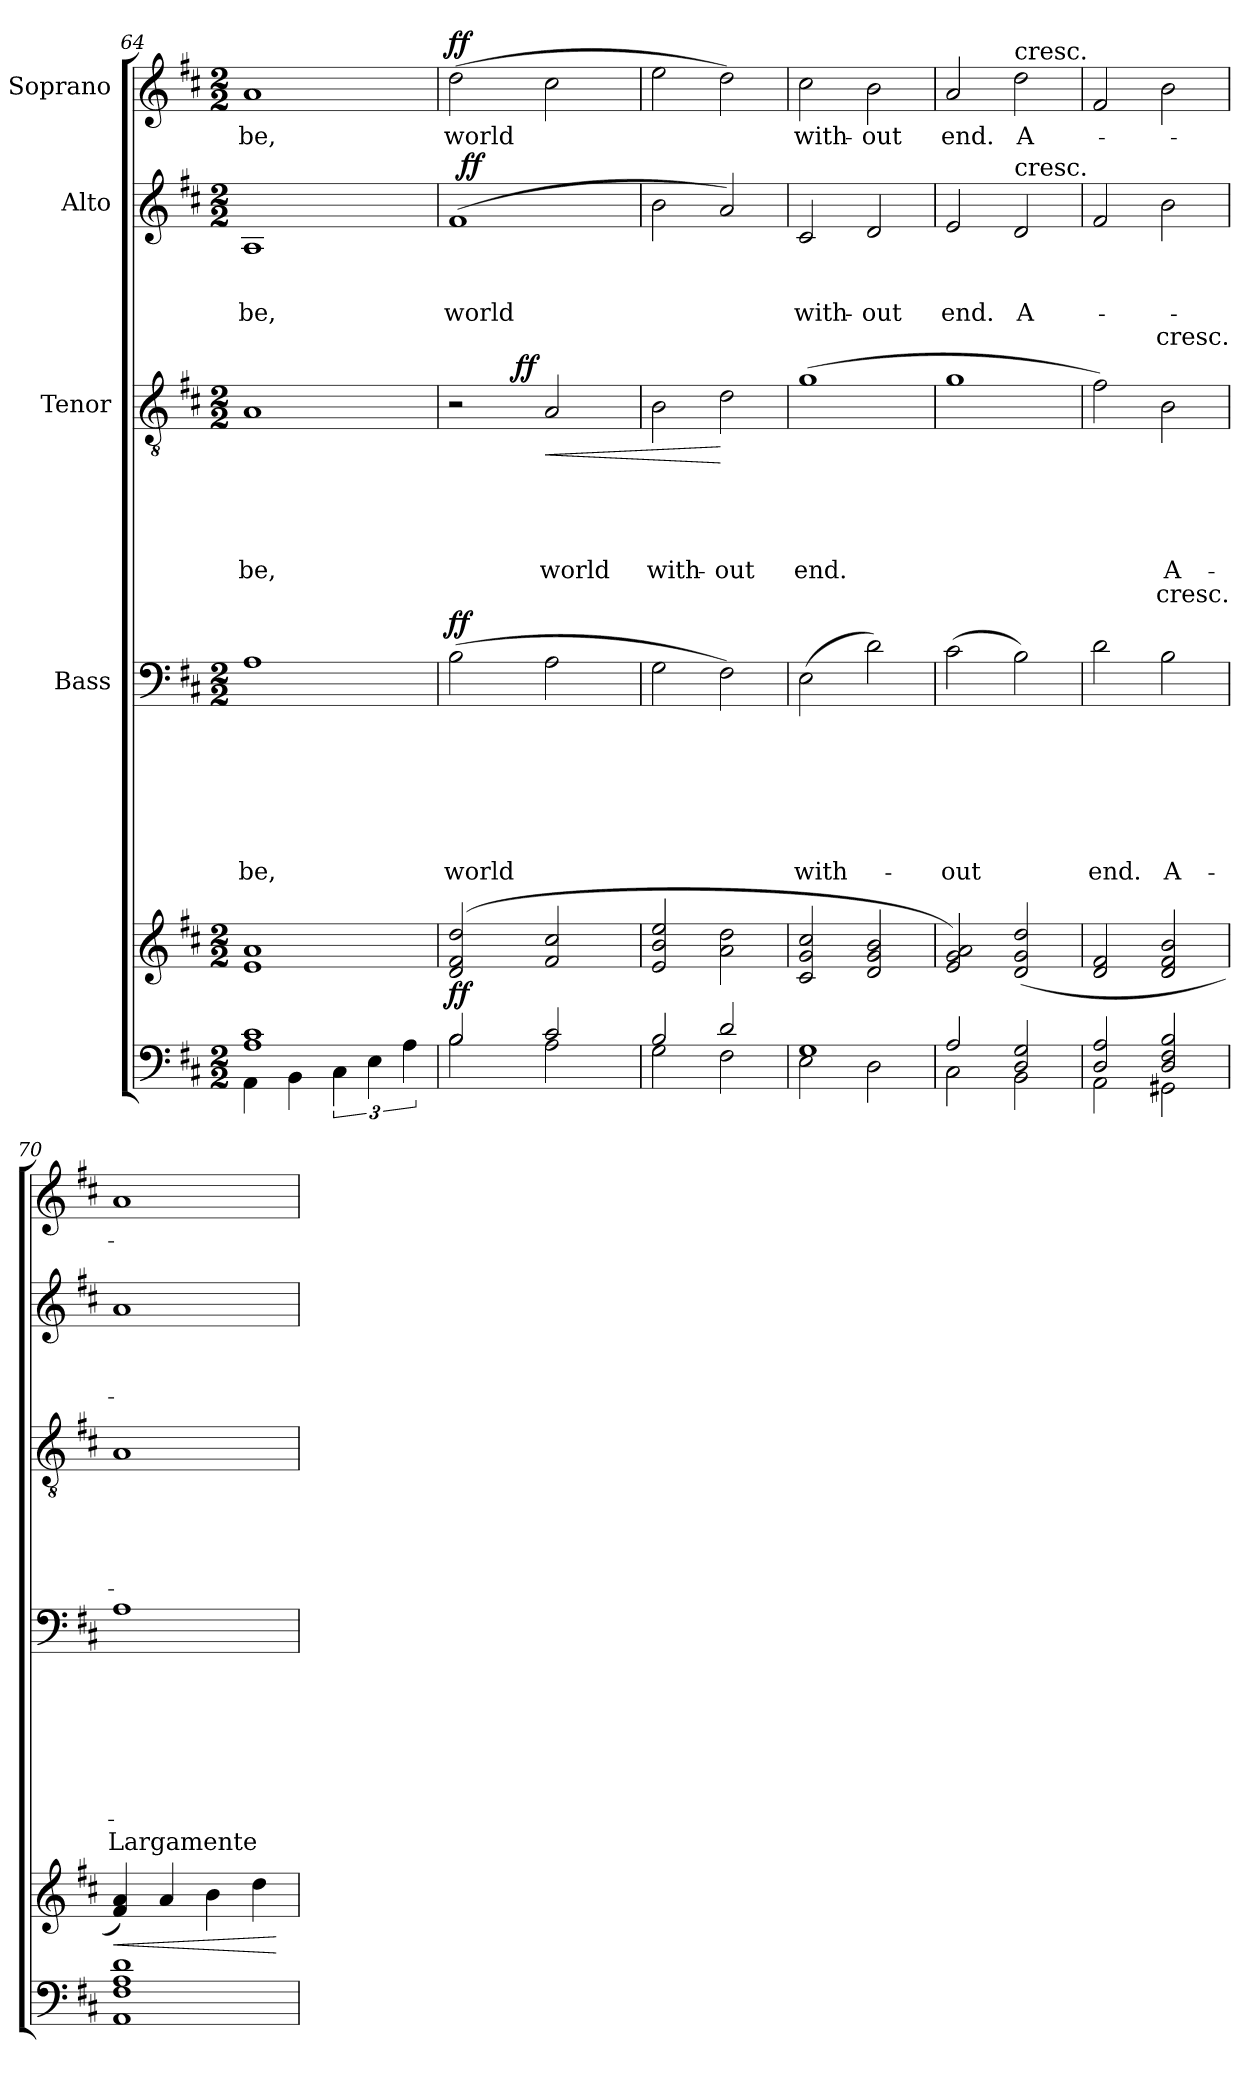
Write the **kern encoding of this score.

**kern	**kern	**dynam	**kern	**text	**text	**text	**text	**text	**text	**text	**text	**dynam	**kern	**text	**text	**text	**text	**text	**text	**dynam	**kern	**text	**text	**text	**text	**dynam	**kern	**text	**dynam
*part5	*part5	*part5	*part4	*part4	*part4	*part4	*part4	*part4	*part4	*part4	*part4	*part4	*part3	*part3	*part3	*part3	*part3	*part3	*part3	*part3	*part2	*part2	*part2	*part2	*part2	*part2	*part1	*part1	*part1
*staff6	*staff5	*staff5/6	*staff4	*staff4	*staff4	*staff4	*staff4	*staff4	*staff4	*staff4	*staff4	*staff4	*staff3	*staff3	*staff3	*staff3	*staff3	*staff3	*staff3	*staff3	*staff2	*staff2	*staff2	*staff2	*staff2	*staff2	*staff1	*staff1	*staff1
*	*	*	*I"Bass	*	*	*	*	*	*	*	*	*	*I"Tenor	*	*	*	*	*	*	*	*I"Alto	*	*	*	*	*	*I"Soprano	*	*
*clefF4	*clefG2	*	*clefF4	*	*	*	*	*	*	*	*	*	*clefGv2	*	*	*	*	*	*	*	*clefG2	*	*	*	*	*	*clefG2	*	*
*k[f#c#]	*k[f#c#]	*	*k[f#c#]	*	*	*	*	*	*	*	*	*	*k[f#c#]	*	*	*	*	*	*	*	*k[f#c#]	*	*	*	*	*	*k[f#c#]	*	*
*D:	*D:	*	*D:	*	*	*	*	*	*	*	*	*	*D:	*	*	*	*	*	*	*	*D:	*	*	*	*	*	*D:	*	*
*M2/2	*M2/2	*	*M2/2	*	*	*	*	*	*	*	*	*	*M2/2	*	*	*	*	*	*	*	*M2/2	*	*	*	*	*	*M2/2	*	*
=64	=64	=64	=64	=64	=64	=64	=64	=64	=64	=64	=64	=64	=64	=64	=64	=64	=64	=64	=64	=64	=64	=64	=64	=64	=64	=64	=64	=64	=64
*^	*	*	*	*	*	*	*	*	*	*	*	*	*	*	*	*	*	*	*	*	*	*	*	*	*	*	*	*	*
!	!	!	!	!	!	!	!	!	!	!	!LO:LY:b	!	!	!	!	!	!	!	!LO:LY:b	!	!	!	!	!	!LO:LY:b	!	!	!	!LO:LY:b	!
1A 1c#	4AA\	1e 1a	.	1A	.	.	.	.	.	.	be,	.	.	1A	.	.	.	.	be,	.	.	1A	.	.	be,	.	.	1a	be,	.
.	4BB\	.	.	.	.	.	.	.	.	.	.	.	.	.	.	.	.	.	.	.	.	.	.	.	.	.	.	.	.	.
.	6C#\	.	.	.	.	.	.	.	.	.	.	.	.	.	.	.	.	.	.	.	.	.	.	.	.	.	.	.	.	.
.	6E\	.	.	.	.	.	.	.	.	.	.	.	.	.	.	.	.	.	.	.	.	.	.	.	.	.	.	.	.	.
.	6A\	.	.	.	.	.	.	.	.	.	.	.	.	.	.	.	.	.	.	.	.	.	.	.	.	.	.	.	.	.
=65	=65	=65	=65	=65	=65	=65	=65	=65	=65	=65	=65	=65	=65	=65	=65	=65	=65	=65	=65	=65	=65	=65	=65	=65	=65	=65	=65	=65	=65	=65
!	!	!	!LO:DY:b	!	!	!	!	!	!	!	!LO:LY:b	!	!LO:DY:a	!	!	!	!	!	!	!	!	!	!	!	!LO:LY:b	!	!	!	!LO:LY:b	!LO:DY:a
*	*	*	*	*	*	*	*	*	*	*	*	*	*	*^	*	*	*	*	*	*	*	*^	*	*	*	*	*	*	*	*
2B/	2B\	(2d/ 2f#/ 2dd/	ff	(>2B\	.	.	.	.	.	.	world	.	ff	2r	4.ryy	.	.	.	.	.	.	.	(>1f#	32ryy	.	.	world	.	.	(>2dd\	world	ff
!	!	!	!	!	!	!	!	!	!	!	!	!	!	!	!	!	!	!	!	!	!	!	!	!	!	!	!	!	!LO:DY:a	!	!	!
.	.	.	.	.	.	.	.	.	.	.	.	.	.	.	.	.	.	.	.	.	.	.	.	2ryy	.	.	.	.	ff	.	.	.
!	!	!	!	!	!	!	!	!	!	!	!	!	!	!	!	!	!	!	!	!	!	!LO:DY:a	!	!	!	!	!	!	!	!	!	!
.	.	.	.	.	.	.	.	.	.	.	.	.	.	.	2ryy	.	.	.	.	.	.	ff	.	.	.	.	.	.	.	.	.	.
!	!	!	!	!	!	!	!	!	!	!	!	!	!	!	!	!	!	!	!	!LO:LY:b	!	!LO:HP:b	!	!	!	!	!	!	!	!	!	!
2c#/	2A\	2f#/ 2cc#/	.	2A\	.	.	.	.	.	.	.	.	.	2A/	.	.	.	.	.	world	.	<	.	.	.	.	.	.	.	2cc#\	.	.
.	.	.	.	.	.	.	.	.	.	.	.	.	.	.	.	.	.	.	.	.	.	.	.	4...ryy	.	.	.	.	.	.	.	.
.	.	.	.	.	.	.	.	.	.	.	.	.	.	.	8ryy	.	.	.	.	.	.	.	.	.	.	.	.	.	.	.	.	.
=66	=66	=66	=66	=66	=66	=66	=66	=66	=66	=66	=66	=66	=66	=66	=66	=66	=66	=66	=66	=66	=66	=66	=66	=66	=66	=66	=66	=66	=66	=66	=66	=66
!	!	!	!	!	!	!	!	!	!	!	!	!	!	!	!	!	!	!	!	!LO:LY:b	!	!	!	!	!	!	!	!	!	!	!	!
*	*	*	*	*	*	*	*	*	*	*	*	*	*	*v	*v	*	*	*	*	*	*	*	*	*	*	*	*	*	*	*	*	*
*	*	*	*	*	*	*	*	*	*	*	*	*	*	*	*	*	*	*	*	*	*	*v	*v	*	*	*	*	*	*	*	*
2B/	2G\	2e/ 2b/ 2ee/	.	2G\	.	.	.	.	.	.	.	.	.	2B\	.	.	.	.	with-	.	.	2b\	.	.	.	.	.	2ee\	.	.
!	!	!	!	!	!	!	!	!	!	!	!	!	!	!	!	!	!	!	!LO:LY:b	!	!	!	!	!	!	!	!	!	!	!
2d/	2F#\	2a\ 2dd\	.	2F#\)	.	.	.	.	.	.	.	.	.	2d\	.	.	.	.	-out	.	[	2a/)	.	.	.	.	.	2dd\)	.	.
!!LO:LB:g=z
=67	=67	=67	=67	=67	=67	=67	=67	=67	=67	=67	=67	=67	=67	=67	=67	=67	=67	=67	=67	=67	=67	=67	=67	=67	=67	=67	=67	=67	=67	=67
!	!	!	!	!	!	!	!	!	!	!	!LO:LY:b	!	!	!	!	!	!	!	!LO:LY:b	!	!	!	!	!	!LO:LY:b	!	!	!	!LO:LY:b	!
1G	2E\	2c#/ 2g/ 2cc#/	.	(>2E\	.	.	.	.	.	.	with-	.	.	(>1g	.	.	.	.	end.	.	.	2c#/	.	.	with-	.	.	2cc#\	with-	.
!	!	!	!	!	!	!	!	!	!	!	!	!	!	!	!	!	!	!	!	!	!	!	!	!	!LO:LY:b	!	!	!	!LO:LY:b	!
.	2D\	2d/ 2g/ 2b/	.	2d\)	.	.	.	.	.	.	.	.	.	.	.	.	.	.	.	.	.	2d/	.	.	-out	.	.	2b\	-out	.
=68	=68	=68	=68	=68	=68	=68	=68	=68	=68	=68	=68	=68	=68	=68	=68	=68	=68	=68	=68	=68	=68	=68	=68	=68	=68	=68	=68	=68	=68	=68
!	!	!	!	!	!	!	!	!	!	!	!LO:LY:b	!	!	!	!	!	!	!	!	!	!	!	!	!	!LO:LY:b	!	!	!	!LO:LY:b	!
2A/	2C#\	2e/ 2g/ 2a/)	.	(>2c#\	.	.	.	.	.	.	-out	.	.	1g	.	.	.	.	.	.	.	2e/	.	.	end.	.	.	2a/	end.	.
!	!	!	!	!	!	!	!	!	!	!	!	!	!	!	!	!	!	!	!	!	!	!	!	!	!	!	!	!LO:TX:a:t=cresc.	!	!
!	!	!	!	!	!	!	!	!	!	!	!	!	!	!	!	!	!	!	!	!	!	!LO:TX:a:t=cresc.	!	!	!	!	!	!	!	!
!	!	!	!	!	!	!	!	!	!	!	!	!	!	!	!	!	!	!	!	!	!	!	!	!	!LO:LY:b	!	!	!	!LO:LY:b	!
2D/ 2G/	2BB\	(2d/ 2g/ 2dd/	.	2B\)	.	.	.	.	.	.	.	.	.	.	.	.	.	.	.	.	.	2d/	.	.	A-	.	.	2dd\	A-	.
=69	=69	=69	=69	=69	=69	=69	=69	=69	=69	=69	=69	=69	=69	=69	=69	=69	=69	=69	=69	=69	=69	=69	=69	=69	=69	=69	=69	=69	=69	=69
!	!	!	!	!	!	!	!	!	!	!	!LO:LY:b	!	!	!	!	!	!	!	!	!	!	!	!	!	!	!	!	!	!	!
2D/ 2A/	2AA\	2d/ 2f#/	.	2d\	.	.	.	.	.	.	end.	.	.	2f#\)	.	.	.	.	.	.	.	2f#/	.	.	.	.	.	2f#/	.	.
!	!	!	!	!	!	!	!	!	!	!	!LO:LY:b	!	!	!	!	!	!	!	!LO:LY:b	!LO:LY:b	!	!	!	!	!	!LO:LY:b	!	!	!	!
2D/ 2F#/ 2B/	2GG#X\	2d/ 2f#/ 2b/	.	2B\	.	.	.	.	.	.	A-	.	.	2B\	.	.	.	.	A-	cresc.	.	2b\	.	.	.	cresc.	.	2b\	.	.
=70	=70	=70	=70	=70	=70	=70	=70	=70	=70	=70	=70	=70	=70	=70	=70	=70	=70	=70	=70	=70	=70	=70	=70	=70	=70	=70	=70	=70	=70	=70
!	!	!	!LO:HP:b	!	!	!	!	!	!	!	!	!LO:LY:b	!	!	!	!	!	!	!	!	!	!	!	!	!	!	!	!	!	!
*v	*v	*	*	*	*	*	*	*	*	*	*	*	*	*	*	*	*	*	*	*	*	*	*	*	*	*	*	*	*	*
1AA 1F# 1A 1d	4f#/ 4a/)	<	1A	.	.	.	.	.	.	.	Largamente	.	1A	.	.	.	.	.	.	.	1a	.	.	.	.	.	1a	.	.
.	4a/	.	.	.	.	.	.	.	.	.	.	.	.	.	.	.	.	.	.	.	.	.	.	.	.	.	.	.	.
.	4b\	.	.	.	.	.	.	.	.	.	.	.	.	.	.	.	.	.	.	.	.	.	.	.	.	.	.	.	.
.	4dd\	.	.	.	.	.	.	.	.	.	.	.	.	.	.	.	.	.	.	.	.	.	.	.	.	.	.	.	.
.	.	[	.	.	.	.	.	.	.	.	.	.	.	.	.	.	.	.	.	.	.	.	.	.	.	.	.	.	.
=	=	=	=	=	=	=	=	=	=	=	=	=	=	=	=	=	=	=	=	=	=	=	=	=	=	=	=	=	=
*-	*-	*-	*-	*-	*-	*-	*-	*-	*-	*-	*-	*-	*-	*-	*-	*-	*-	*-	*-	*-	*-	*-	*-	*-	*-	*-	*-	*-	*-
